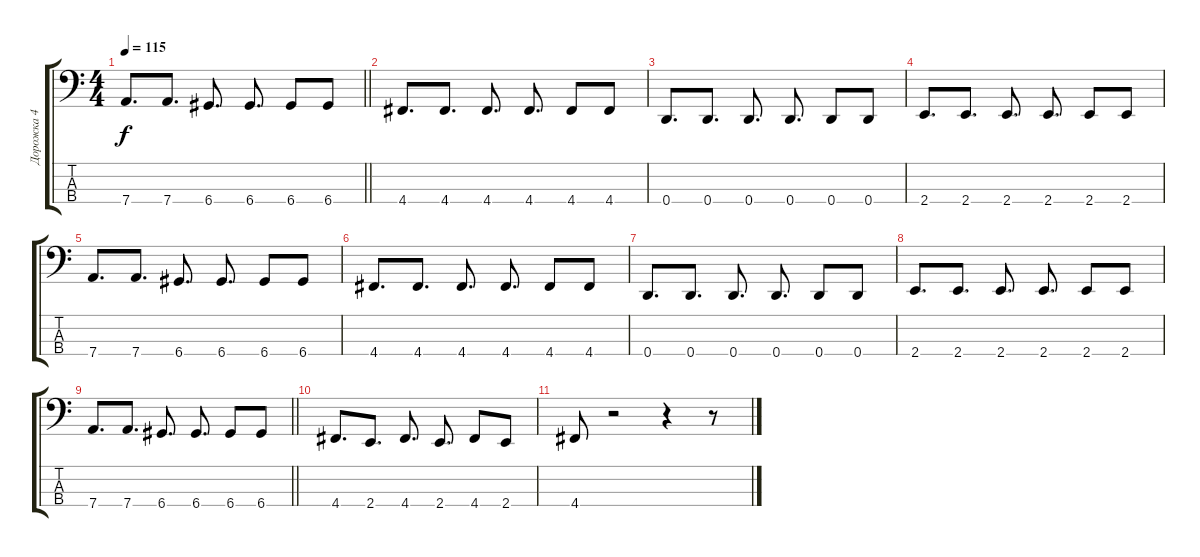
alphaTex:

\track ("Дорожка 4" "Дорожка 4") {instrument electricbassfinger}
\staff {score tabs}
\tuning (G2 D2 A1 D1) {hide}
\ts (4 4)
\tempo 115
\clef f4
\barLineRight lightlight
\ks c
7.4.8{d dy f} 7.4.8{d} 6.4.8{d} 6.4.8{d} 6.4.8 6.4.8 |
4.4.8{d} 4.4.8{d} 4.4.8{d} 4.4.8{d} 4.4.8 4.4.8 |
0.4.8{d} 0.4.8{d} 0.4.8{d} 0.4.8{d} 0.4.8 0.4.8 |
2.4.8{d} 2.4.8{d} 2.4.8{d} 2.4.8{d} 2.4.8 2.4.8 |
7.4.8{d} 7.4.8{d} 6.4.8{d} 6.4.8{d} 6.4.8 6.4.8 |
4.4.8{d} 4.4.8{d} 4.4.8{d} 4.4.8{d} 4.4.8 4.4.8 |
0.4.8{d} 0.4.8{d} 0.4.8{d} 0.4.8{d} 0.4.8 0.4.8 |
2.4.8{d} 2.4.8{d} 2.4.8{d} 2.4.8{d} 2.4.8 2.4.8 |
\barLineRight lightlight
7.4.8{d} 7.4.8{d} 6.4.8{d} 6.4.8{d} 6.4.8 6.4.8 |
4.4.8{d} 2.4.8{d} 4.4.8{d} 2.4.8{d} 4.4.8 2.4.8 |
4.4.8 r.2 r.4 r.8
